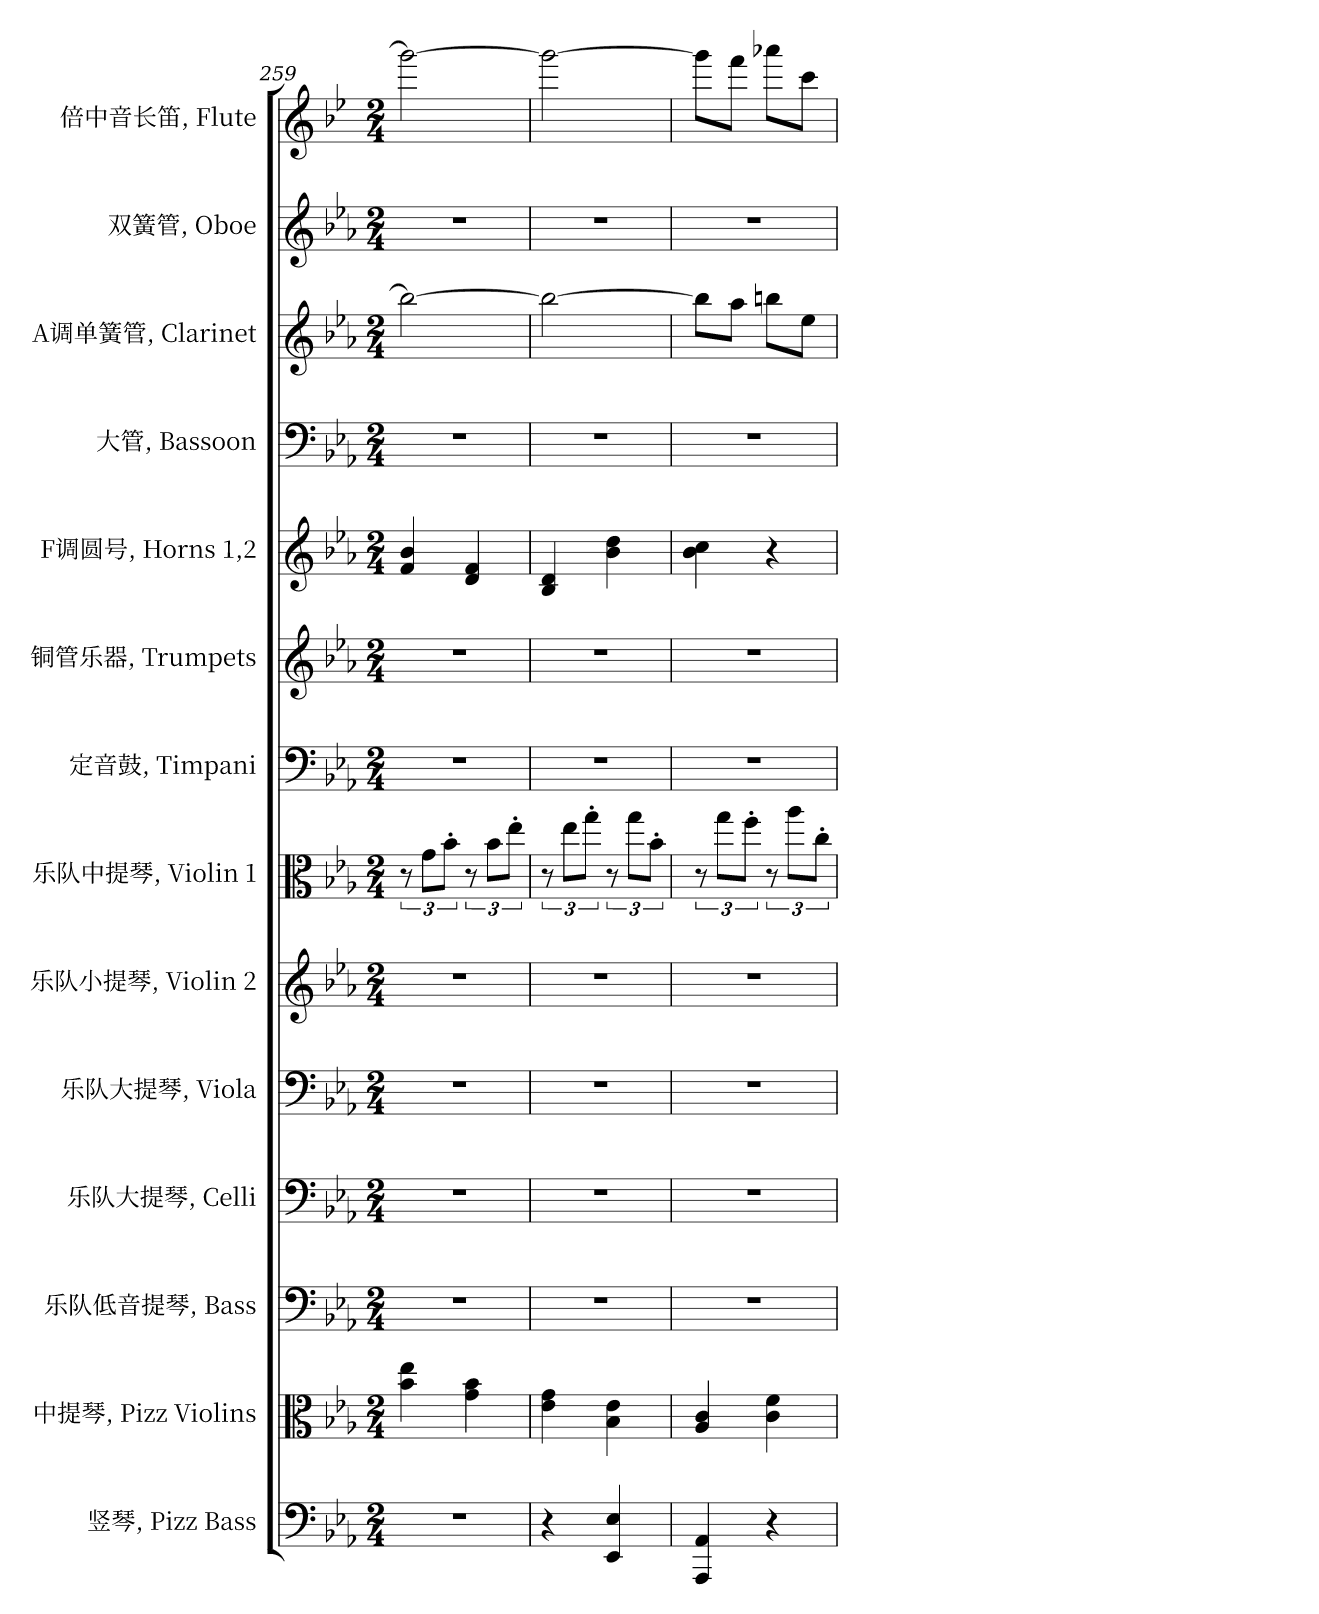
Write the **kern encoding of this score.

**kern	**kern	**kern	**kern	**kern	**kern	**kern	**kern	**kern	**kern	**kern	**kern	**kern	**kern
*part14	*part13	*part12	*part11	*part10	*part9	*part8	*part7	*part6	*part5	*part4	*part3	*part2	*part1
*staff14	*staff13	*staff12	*staff11	*staff10	*staff9	*staff8	*staff7	*staff6	*staff5	*staff4	*staff3	*staff2	*staff1
*I"竖琴, Pizz Bass	*I"中提琴, Pizz Violins	*I"乐队低音提琴, Bass	*I"乐队大提琴, Celli	*I"乐队大提琴, Viola	*I"乐队小提琴, Violin 2	*I"乐队中提琴, Violin 1	*I"定音鼓, Timpani	*I"铜管乐器, Trumpets	*I"F调圆号, Horns 1,2	*I"大管, Bassoon	*I"A调单簧管, Clarinet	*I"双簧管, Oboe	*I"倍中音长笛, Flute
*	*	*	*	*	*	*	*I'Timp.	*	*I'F Hn.	*I'Bsn.	*I'A Cl.	*I'Ob.	*
*clefF4	*clefC3	*clefF4	*clefF4	*clefF4	*clefG2	*clefC3	*clefF4	*clefG2	*clefG2	*clefF4	*clefG2	*clefG2	*clefG2
*	*	*ITrd7c12	*	*	*	*	*	*	*ITrd4c7	*	*ITrd2c3	*	*ITrd10c17
*k[b-e-a-]	*k[b-e-a-]	*k[b-e-a-]	*k[b-e-a-]	*k[b-e-a-]	*k[b-e-a-]	*k[b-e-a-]	*k[b-e-a-]	*k[b-e-a-]	*k[b-e-a-d-]	*k[b-e-a-]	*k[]	*k[b-e-a-]	*k[b-e-]
*M2/4	*M2/4	*M2/4	*M2/4	*M2/4	*M2/4	*M2/4	*M2/4	*M2/4	*M2/4	*M2/4	*M2/4	*M2/4	*M2/4
=259	=259	=259	=259	=259	=259	=259	=259	=259	=259	=259	=259	=259	=259
2r	4b-\ 4ee-\	2r	2r	2r	2r	12r	2r	2r	4B-/ 4e-/	2r	2gg\_	2r	2gg\_
.	.	.	.	.	.	12g\L	.	.	.	.	.	.	.
.	.	.	.	.	.	12b-'\J	.	.	.	.	.	.	.
.	4g\ 4b-\	.	.	.	.	12r	.	.	4G/ 4B-/	.	.	.	.
.	.	.	.	.	.	12b-\L	.	.	.	.	.	.	.
.	.	.	.	.	.	12ee-'\J	.	.	.	.	.	.	.
=260	=260	=260	=260	=260	=260	=260	=260	=260	=260	=260	=260	=260	=260
4r	4e-\ 4g\	2r	2r	2r	2r	12r	2r	2r	4E-/ 4G/	2r	2gg\_	2r	2gg\_
.	.	.	.	.	.	12ee-\L	.	.	.	.	.	.	.
.	.	.	.	.	.	12gg'\J	.	.	.	.	.	.	.
4EE-/ 4E-/	4B-\ 4e-\	.	.	.	.	12r	.	.	4e-\ 4g\	.	.	.	.
.	.	.	.	.	.	12gg\L	.	.	.	.	.	.	.
.	.	.	.	.	.	12b-'\J	.	.	.	.	.	.	.
=261	=261	=261	=261	=261	=261	=261	=261	=261	=261	=261	=261	=261	=261
4AAA-/ 4AA-/	4A-/ 4c/	2r	2r	2r	2r	12r	2r	2r	4e-\ 4f\	2r	8gg\L]	2r	8gg\L]
.	.	.	.	.	.	12gg\L	.	.	.	.	.	.	.
.	.	.	.	.	.	.	.	.	.	.	8ff\J	.	8ff\J
.	.	.	.	.	.	12ff'\J	.	.	.	.	.	.	.
4r	4c\ 4f\	.	.	.	.	12r	.	.	4r	.	8gg#X\L	.	8aa-X\L
.	.	.	.	.	.	12aa-\L	.	.	.	.	.	.	.
.	.	.	.	.	.	.	.	.	.	.	8cc\J	.	8cc\J
.	.	.	.	.	.	12cc'\J	.	.	.	.	.	.	.
=	=	=	=	=	=	=	=	=	=	=	=	=	=
*-	*-	*-	*-	*-	*-	*-	*-	*-	*-	*-	*-	*-	*-
